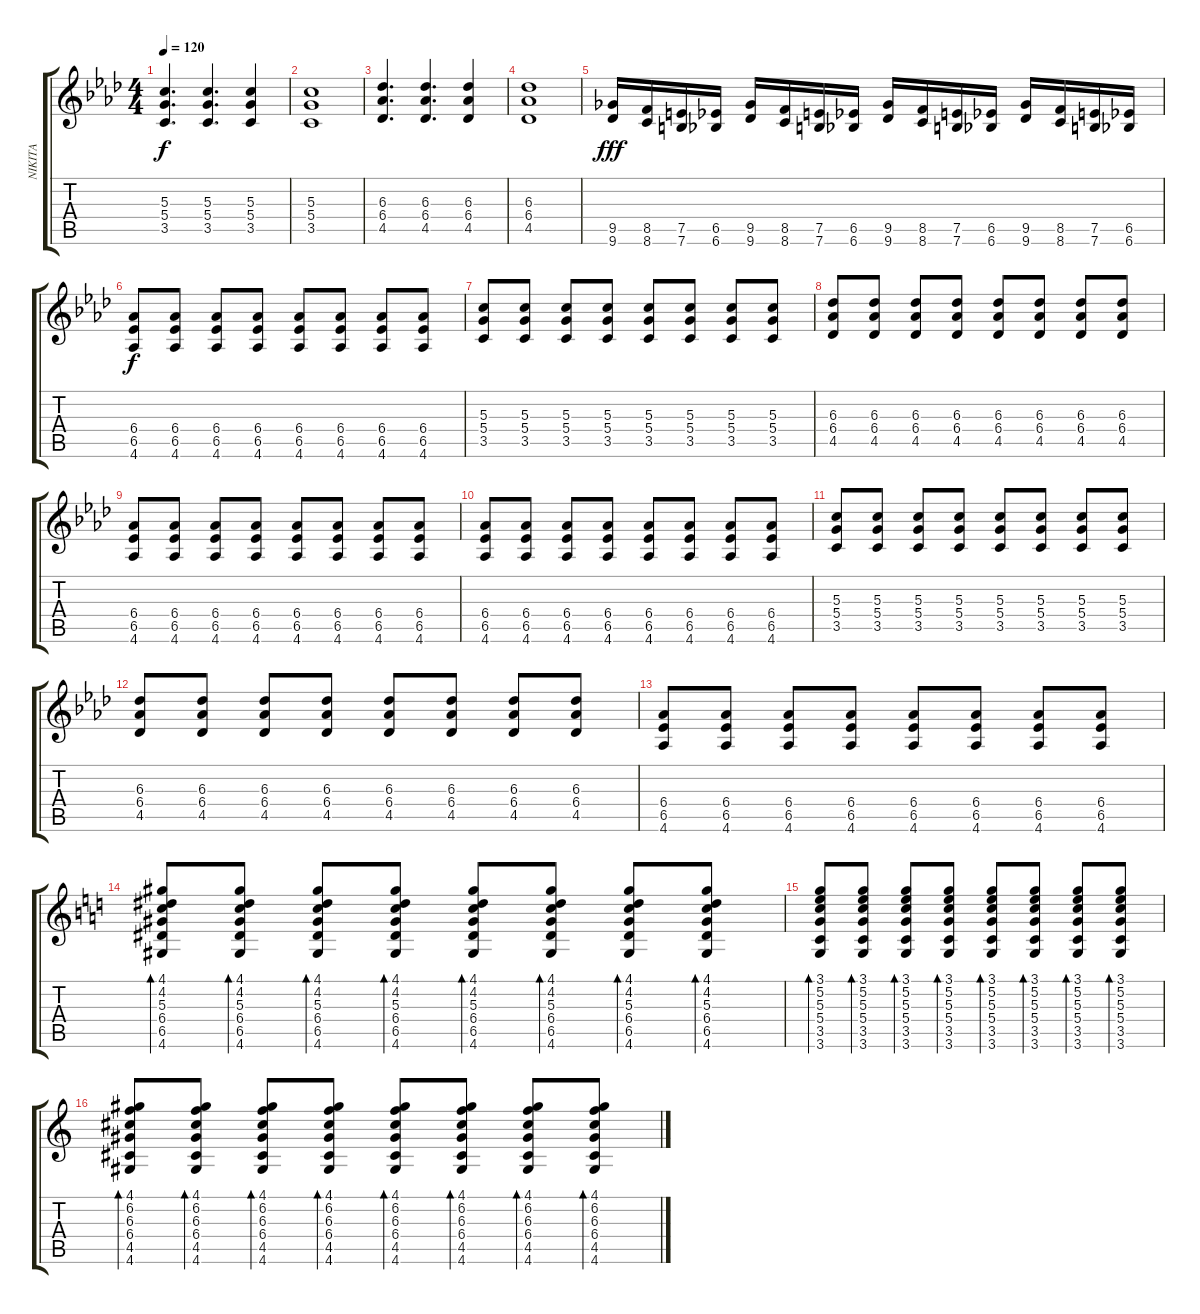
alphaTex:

\track ("NIKITA" "NIKITA") {instrument distortionguitar}
\staff {score tabs}
\tuning (E4 B3 G3 D3 A2 E2) {hide}
\ts (4 4)
\tempo 120
\clef g2
\ks ab
(5.3 5.4 3.5).4{d dy f} (5.3 5.4 3.5).4{d} (5.3 5.4 3.5).4 |
(5.3 5.4 3.5).1 |
(6.3 6.4 4.5).4{d} (6.3 6.4 4.5).4{d} (6.3 6.4 4.5).4 |
(6.3 6.4 4.5).1 |
(9.5 9.6).16{dy fff instrument guitarfretnoise} (8.5 8.6).16 (7.5 7.6).16 (6.5 6.6).16 (9.5 9.6).16 (8.5 8.6).16 (7.5 7.6).16 (6.5 6.6).16 (9.5 9.6).16 (8.5 8.6).16 (7.5 7.6).16 (6.5 6.6).16 (9.5 9.6).16 (8.5 8.6).16 (7.5 7.6).16 (6.5 6.6).16 |
(6.4 6.5 4.6).8{dy f instrument distortionguitar} (6.4 6.5 4.6).8 (6.4 6.5 4.6).8 (6.4 6.5 4.6).8 (6.4 6.5 4.6).8 (6.4 6.5 4.6).8 (6.4 6.5 4.6).8 (6.4 6.5 4.6).8 |
(5.3 5.4 3.5).8 (5.3 5.4 3.5).8 (5.3 5.4 3.5).8 (5.3 5.4 3.5).8 (5.3 5.4 3.5).8 (5.3 5.4 3.5).8 (5.3 5.4 3.5).8 (5.3 5.4 3.5).8 |
(6.3 6.4 4.5).8 (6.3 6.4 4.5).8 (6.3 6.4 4.5).8 (6.3 6.4 4.5).8 (6.3 6.4 4.5).8 (6.3 6.4 4.5).8 (6.3 6.4 4.5).8 (6.3 6.4 4.5).8 |
(6.4 6.5 4.6).8 (6.4 6.5 4.6).8 (6.4 6.5 4.6).8 (6.4 6.5 4.6).8 (6.4 6.5 4.6).8 (6.4 6.5 4.6).8 (6.4 6.5 4.6).8 (6.4 6.5 4.6).8 |
(6.4 6.5 4.6).8{instrument distortionguitar} (6.4 6.5 4.6).8 (6.4 6.5 4.6).8 (6.4 6.5 4.6).8 (6.4 6.5 4.6).8 (6.4 6.5 4.6).8 (6.4 6.5 4.6).8 (6.4 6.5 4.6).8 |
(5.3 5.4 3.5).8 (5.3 5.4 3.5).8 (5.3 5.4 3.5).8 (5.3 5.4 3.5).8 (5.3 5.4 3.5).8 (5.3 5.4 3.5).8 (5.3 5.4 3.5).8 (5.3 5.4 3.5).8 |
(6.3 6.4 4.5).8 (6.3 6.4 4.5).8 (6.3 6.4 4.5).8 (6.3 6.4 4.5).8 (6.3 6.4 4.5).8 (6.3 6.4 4.5).8 (6.3 6.4 4.5).8 (6.3 6.4 4.5).8 |
(6.4 6.5 4.6).8 (6.4 6.5 4.6).8 (6.4 6.5 4.6).8 (6.4 6.5 4.6).8 (6.4 6.5 4.6).8 (6.4 6.5 4.6).8 (6.4 6.5 4.6).8 (6.4 6.5 4.6).8 |
\ks c
(4.1 4.2 5.3 6.4 6.5 4.6).8{bd 60 instrument acousticguitarsteel} (4.1 4.2 5.3 6.4 6.5 4.6).8{bd 60} (4.1 4.2 5.3 6.4 6.5 4.6).8{bd 60} (4.1 4.2 5.3 6.4 6.5 4.6).8{bd 60} (4.1 4.2 5.3 6.4 6.5 4.6).8{bd 60} (4.1 4.2 5.3 6.4 6.5 4.6).8{bd 60} (4.1 4.2 5.3 6.4 6.5 4.6).8{bd 60} (4.1 4.2 5.3 6.4 6.5 4.6).8{bd 60} |
(3.1 5.2 5.3 5.4 3.5 3.6).8{bd 60} (3.1 5.2 5.3 5.4 3.5 3.6).8{bd 60} (3.1 5.2 5.3 5.4 3.5 3.6).8{bd 60} (3.1 5.2 5.3 5.4 3.5 3.6).8{bd 60} (3.1 5.2 5.3 5.4 3.5 3.6).8{bd 60} (3.1 5.2 5.3 5.4 3.5 3.6).8{bd 60} (3.1 5.2 5.3 5.4 3.5 3.6).8{bd 60} (3.1 5.2 5.3 5.4 3.5 3.6).8{bd 60} |
(4.1 6.2 6.3 6.4 4.5 4.6).8{bd 60} (4.1 6.2 6.3 6.4 4.5 4.6).8{bd 60} (4.1 6.2 6.3 6.4 4.5 4.6).8{bd 60} (4.1 6.2 6.3 6.4 4.5 4.6).8{bd 60} (4.1 6.2 6.3 6.4 4.5 4.6).8{bd 60} (4.1 6.2 6.3 6.4 4.5 4.6).8{bd 60} (4.1 6.2 6.3 6.4 4.5 4.6).8{bd 60} (4.1 6.2 6.3 6.4 4.5 4.6).8{bd 60}
